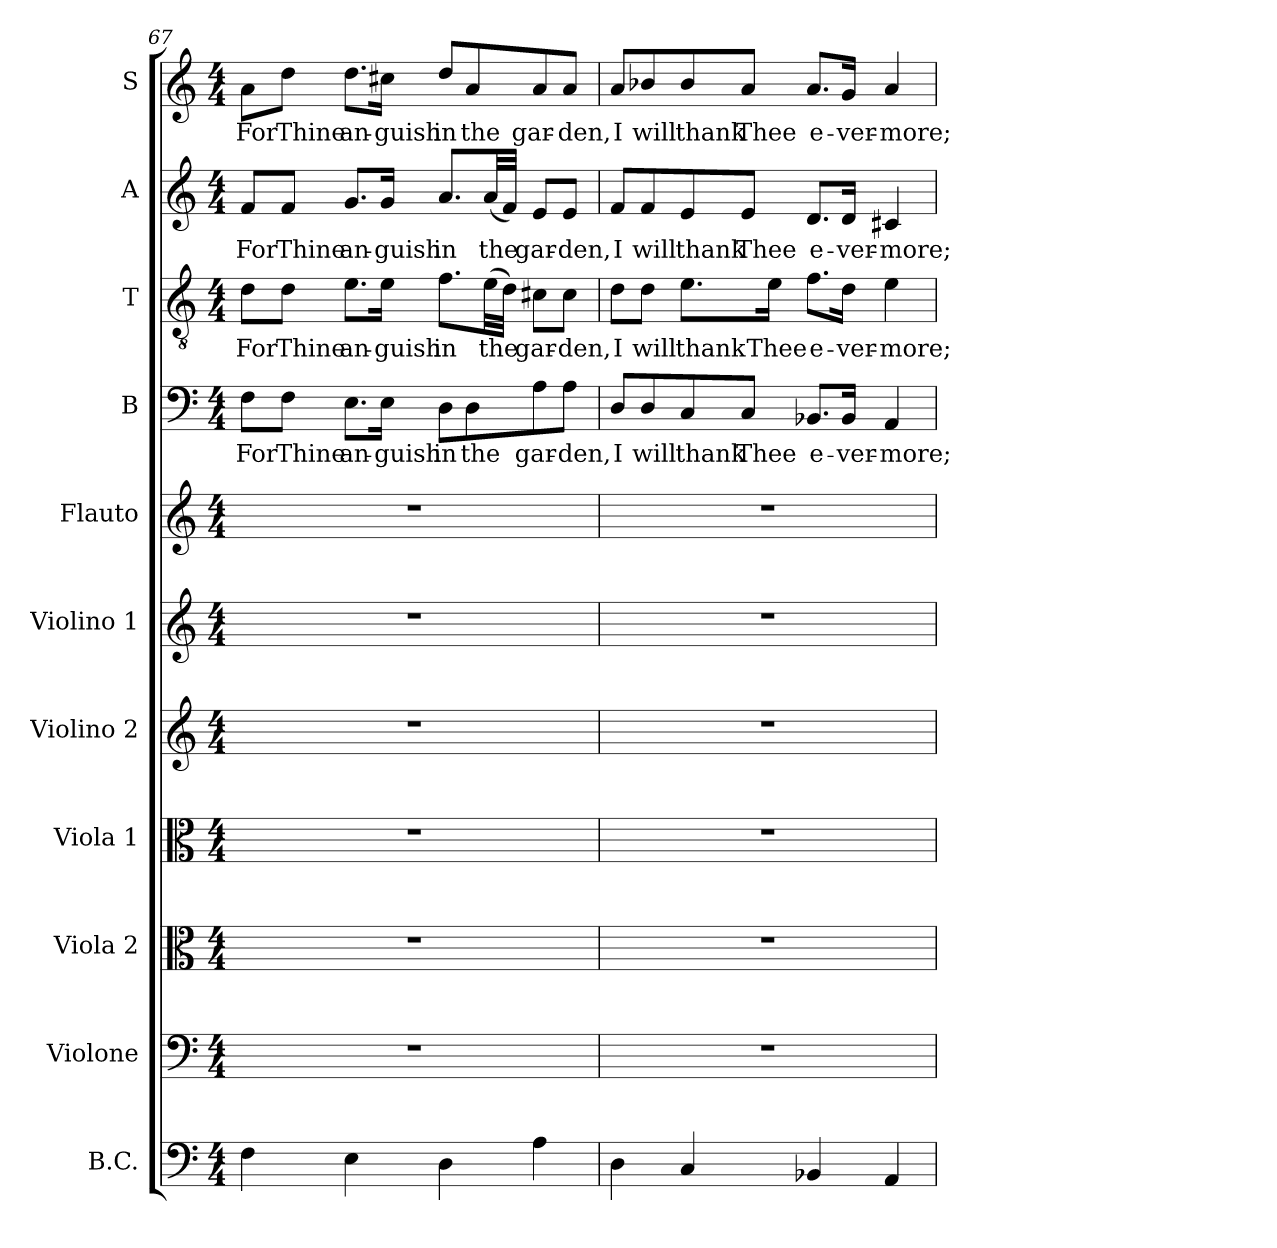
**kern	**kern	**kern	**kern	**kern	**kern	**kern	**kern	**text	**kern	**text	**kern	**text	**kern	**text
*part11	*part10	*part9	*part8	*part7	*part6	*part5	*part4	*part4	*part3	*part3	*part2	*part2	*part1	*part1
*staff11	*staff10	*staff9	*staff8	*staff7	*staff6	*staff5	*staff4	*staff4	*staff3	*staff3	*staff2	*staff2	*staff1	*staff1
*I"B.C.	*I"Violone	*I"Viola 2	*I"Viola 1	*I"Violino 2	*I"Violino 1	*I"Flauto	*I"B	*	*I"T	*	*I"A	*	*I"S	*
*I'B.C.	*I'Vne.	*I'Va2	*I'Va1	*I'Vn2	*I'Vn1	*I'Fl.	*I'B	*	*I'T	*	*I'A	*	*I'S	*
*clefF4	*clefF4	*clefC3	*clefC3	*clefG2	*clefG2	*clefG2	*clefF4	*	*clefGv2	*	*clefG2	*	*clefG2	*
*	*	*	*	*	*	*	*	*	*ITrd7c12	*	*	*	*	*
*k[]	*k[]	*k[]	*k[]	*k[]	*k[]	*k[]	*k[]	*	*k[]	*	*k[]	*	*k[]	*
*C:	*C:	*C:	*C:	*C:	*C:	*C:	*C:	*	*C:	*	*C:	*	*C:	*
*M4/4	*M4/4	*M4/4	*M4/4	*M4/4	*M4/4	*M4/4	*M4/4	*	*M4/4	*	*M4/4	*	*M4/4	*
=67	=67	=67	=67	=67	=67	=67	=67	=67	=67	=67	=67	=67	=67	=67
!	!	!	!	!	!	!	!	!LO:LY:b:color=#000000	!	!	!	!	!	!
!	!	!	!	!	!	!	!	!	!	!LO:LY:b:color=#000000	!	!	!	!
!	!	!	!	!	!	!	!	!	!	!	!	!LO:LY:b:color=#000000	!	!
!	!	!	!	!	!	!	!	!	!	!	!	!	!	!LO:LY:b:color=#000000
4Fi\	1r	1r	1r	1r	1r	1r	8Fi\L	For	8Di\L	For	8fi/L	For	8ai\L	For
!	!	!	!	!	!	!	!	!LO:LY:b:color=#000000	!	!	!	!	!	!
!	!	!	!	!	!	!	!	!	!	!LO:LY:b:color=#000000	!	!	!	!
!	!	!	!	!	!	!	!	!	!	!	!	!LO:LY:b:color=#000000	!	!
!	!	!	!	!	!	!	!	!	!	!	!	!	!	!LO:LY:b:color=#000000
.	.	.	.	.	.	.	8Fi\J	Thine	8Di\J	Thine	8fi/J	Thine	8ddi\J	Thine
!	!	!	!	!	!	!	!	!LO:LY:b:color=#000000	!	!	!	!	!	!
!	!	!	!	!	!	!	!	!	!	!LO:LY:b:color=#000000	!	!	!	!
!	!	!	!	!	!	!	!	!	!	!	!	!LO:LY:b:color=#000000	!	!
!	!	!	!	!	!	!	!	!	!	!	!	!	!	!LO:LY:b:color=#000000
4Ei\	.	.	.	.	.	.	8.Ei\L	an-	8.Ei\L	an-	8.gi/L	an-	8.ddi\L	an-
!	!	!	!	!	!	!	!	!LO:LY:b:color=#000000	!	!	!	!	!	!
!	!	!	!	!	!	!	!	!	!	!LO:LY:b:color=#000000	!	!	!	!
!	!	!	!	!	!	!	!	!	!	!	!	!LO:LY:b:color=#000000	!	!
!	!	!	!	!	!	!	!	!	!	!	!	!	!	!LO:LY:b:color=#000000
.	.	.	.	.	.	.	16Ei\Jk	-guish	16Ei\Jk	-guish	16gi/Jk	-guish	16cc#Xi\Jk	-guish
!	!	!	!	!	!	!	!	!LO:LY:b:color=#000000	!	!	!	!	!	!
!	!	!	!	!	!	!	!	!	!	!LO:LY:b:color=#000000	!	!	!	!
!	!	!	!	!	!	!	!	!	!	!	!	!LO:LY:b:color=#000000	!	!
!	!	!	!	!	!	!	!	!	!	!	!	!	!	!LO:LY:b:color=#000000
4Di\	.	.	.	.	.	.	8Di\L	in	8.Fi\L	in	8.ai/L	in	8ddi/L	in
!	!	!	!	!	!	!	!	!LO:LY:b:color=#000000	!	!	!	!	!	!
!	!	!	!	!	!	!	!	!	!	!	!	!	!	!LO:LY:b:color=#000000
.	.	.	.	.	.	.	8Di\	the	.	.	.	.	8ai/	the
!	!	!	!	!	!	!	!	!	!	!LO:LY:b:color=#000000	!	!	!	!
!	!	!	!	!	!	!	!	!	!	!	!	!LO:LY:b:color=#000000	!	!
.	.	.	.	.	.	.	.	.	(32Ei\LL	the	(32ai/LL	the	.	.
.	.	.	.	.	.	.	.	.	32Di\JJJ)	.	32fi/JJJ)	.	.	.
!	!	!	!	!	!	!	!	!LO:LY:b:color=#000000	!	!	!	!	!	!
!	!	!	!	!	!	!	!	!	!	!LO:LY:b:color=#000000	!	!	!	!
!	!	!	!	!	!	!	!	!	!	!	!	!LO:LY:b:color=#000000	!	!
!	!	!	!	!	!	!	!	!	!	!	!	!	!	!LO:LY:b:color=#000000
4Ai\	.	.	.	.	.	.	8Ai\	gar-	8C#Xi\L	gar-	8ei/L	gar-	8ai/	gar-
!	!	!	!	!	!	!	!	!LO:LY:b:color=#000000	!	!	!	!	!	!
!	!	!	!	!	!	!	!	!	!	!LO:LY:b:color=#000000	!	!	!	!
!	!	!	!	!	!	!	!	!	!	!	!	!LO:LY:b:color=#000000	!	!
!	!	!	!	!	!	!	!	!	!	!	!	!	!	!LO:LY:b:color=#000000
.	.	.	.	.	.	.	8Ai\J	-den,	8C#i\J	-den,	8ei/J	-den,	8ai/J	-den,
!!LO:PB:g=z
=68	=68	=68	=68	=68	=68	=68	=68	=68	=68	=68	=68	=68	=68	=68
!	!	!	!	!	!	!	!	!LO:LY:b:color=#000000	!	!	!	!	!	!
!	!	!	!	!	!	!	!	!	!	!LO:LY:b:color=#000000	!	!	!	!
!	!	!	!	!	!	!	!	!	!	!	!	!LO:LY:b:color=#000000	!	!
!	!	!	!	!	!	!	!	!	!	!	!	!	!	!LO:LY:b:color=#000000
4Di\	1r	1r	1r	1r	1r	1r	8Di/L	I	8Di\L	I	8fi/L	I	8ai/L	I
!	!	!	!	!	!	!	!	!LO:LY:b:color=#000000	!	!	!	!	!	!
!	!	!	!	!	!	!	!	!	!	!LO:LY:b:color=#000000	!	!	!	!
!	!	!	!	!	!	!	!	!	!	!	!	!LO:LY:b:color=#000000	!	!
!	!	!	!	!	!	!	!	!	!	!	!	!	!	!LO:LY:b:color=#000000
.	.	.	.	.	.	.	8Di/	will	8Di\J	will	8fi/	will	8b-Xi/	will
!	!	!	!	!	!	!	!	!LO:LY:b:color=#000000	!	!	!	!	!	!
!	!	!	!	!	!	!	!	!	!	!LO:LY:b:color=#000000	!	!	!	!
!	!	!	!	!	!	!	!	!	!	!	!	!LO:LY:b:color=#000000	!	!
!	!	!	!	!	!	!	!	!	!	!	!	!	!	!LO:LY:b:color=#000000
4Ci/	.	.	.	.	.	.	8Ci/	thank	8.Ei\L	thank	8ei/	thank	8b-i/	thank
!	!	!	!	!	!	!	!	!LO:LY:b:color=#000000	!	!	!	!	!	!
!	!	!	!	!	!	!	!	!	!	!	!	!LO:LY:b:color=#000000	!	!
!	!	!	!	!	!	!	!	!	!	!	!	!	!	!LO:LY:b:color=#000000
.	.	.	.	.	.	.	8Ci/J	Thee	.	.	8ei/J	Thee	8ai/J	Thee
!	!	!	!	!	!	!	!	!	!	!LO:LY:b:color=#000000	!	!	!	!
.	.	.	.	.	.	.	.	.	16Ei\Jk	Thee	.	.	.	.
!	!	!	!	!	!	!	!	!LO:LY:b:color=#000000	!	!	!	!	!	!
!	!	!	!	!	!	!	!	!	!	!LO:LY:b:color=#000000	!	!	!	!
!	!	!	!	!	!	!	!	!	!	!	!	!LO:LY:b:color=#000000	!	!
!	!	!	!	!	!	!	!	!	!	!	!	!	!	!LO:LY:b:color=#000000
4BB-Xi/	.	.	.	.	.	.	8.BB-Xi/L	e-	8.Fi\L	e-	8.di/L	e-	8.ai/L	e-
!	!	!	!	!	!	!	!	!LO:LY:b:color=#000000	!	!	!	!	!	!
!	!	!	!	!	!	!	!	!	!	!LO:LY:b:color=#000000	!	!	!	!
!	!	!	!	!	!	!	!	!	!	!	!	!LO:LY:b:color=#000000	!	!
!	!	!	!	!	!	!	!	!	!	!	!	!	!	!LO:LY:b:color=#000000
.	.	.	.	.	.	.	16BB-i/Jk	-ver-	16Di\Jk	-ver-	16di/Jk	-ver-	16gi/Jk	-ver-
!	!	!	!	!	!	!	!	!LO:LY:b:color=#000000	!	!	!	!	!	!
!	!	!	!	!	!	!	!	!	!	!LO:LY:b:color=#000000	!	!	!	!
!	!	!	!	!	!	!	!	!	!	!	!	!LO:LY:b:color=#000000	!	!
!	!	!	!	!	!	!	!	!	!	!	!	!	!	!LO:LY:b:color=#000000
4AAi/	.	.	.	.	.	.	4AAi/	-more;	4Ei\	-more;	4c#Xi/	-more;	4ai/	-more;
=	=	=	=	=	=	=	=	=	=	=	=	=	=	=
*-	*-	*-	*-	*-	*-	*-	*-	*-	*-	*-	*-	*-	*-	*-
